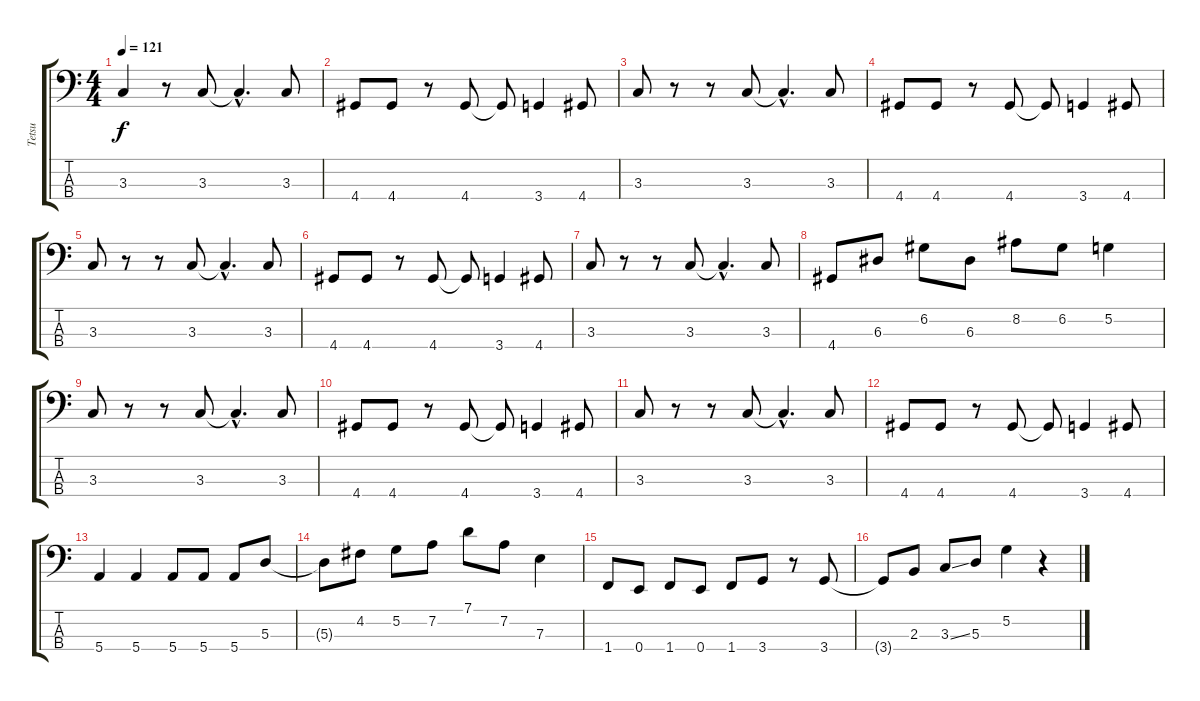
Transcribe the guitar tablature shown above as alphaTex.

\track ("Tetsu" "Tetsu") {instrument electricbasspick}
\staff {score tabs}
\tuning (G2 D2 A1 E1) {hide}
\ts (4 4)
\tempo 121
\clef f4
\ks c
3.3.4{dy f instrument electricbasspick} r.8 3.3.8 3.3{hac t}.4{d} 3.3.8 |
4.4.8 4.4.8 r.8 4.4.8 4.4{t}.8 3.4.4 4.4.8 |
3.3.8 r.8 r.8 3.3.8 3.3{hac t}.4{d} 3.3.8 |
4.4.8 4.4.8 r.8 4.4.8 4.4{t}.8 3.4.4 4.4.8 |
3.3.8 r.8 r.8 3.3.8 3.3{hac t}.4{d} 3.3.8 |
4.4.8 4.4.8 r.8 4.4.8 4.4{t}.8 3.4.4 4.4.8 |
3.3.8 r.8 r.8 3.3.8 3.3{hac t}.4{d} 3.3.8 |
4.4.8 6.3.8 6.2.8 6.3.8 8.2.8 6.2.8 5.2.4 |
3.3.8 r.8 r.8 3.3.8 3.3{hac t}.4{d} 3.3.8 |
4.4.8 4.4.8 r.8 4.4.8 4.4{t}.8 3.4.4 4.4.8 |
3.3.8 r.8 r.8 3.3.8 3.3{hac t}.4{d} 3.3.8 |
4.4.8 4.4.8 r.8 4.4.8 4.4{t}.8 3.4.4 4.4.8 |
5.4.4 5.4.4 5.4.8 5.4.8 5.4.8 5.3.8 |
5.3{t}.8 4.2.8 5.2.8 7.2.8 7.1.8 7.2.8 7.3.4 |
1.4.8 0.4.8 1.4.8 0.4.8 1.4.8 3.4.8 r.8 3.4.8 |
3.4{t}.8 2.3.8 3.3{ss}.8 5.3.8 5.2.4 r.4
